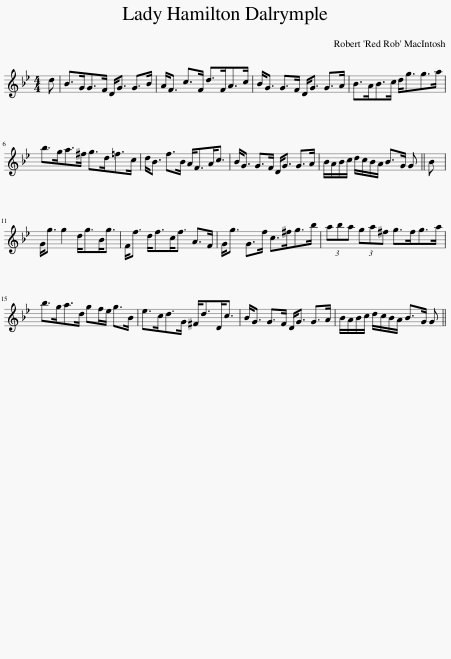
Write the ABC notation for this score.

X:1
L:1/8
M:4/4
I:linebreak $
K:Gmin
V:1 treble
V:1
 d | B>GG>F D<G G>B | A<F c>F d>FA>c | B<G G>F D<G G>A | B>AB>c d<gg>a |$ %5
 b>ga>^f g>d=f>c | d<B f>B A<FA<c | B<G G>F D<G G>A | B/A/B/c/ d/c/B/A/ B>G G || B |$ %10
 G<g g2 d<gB<g | F<f d<fc<f A>F | G<g G>f c>^fg>b | (3aba (3ga^f g>fg>a |$ b>ga>d gf/e/ g>B | %15
 e>cd>G ^F<dD<c | B<G G>F D<G G>A | B/A/B/c/ d/c/B/A/ B>G G || %18
